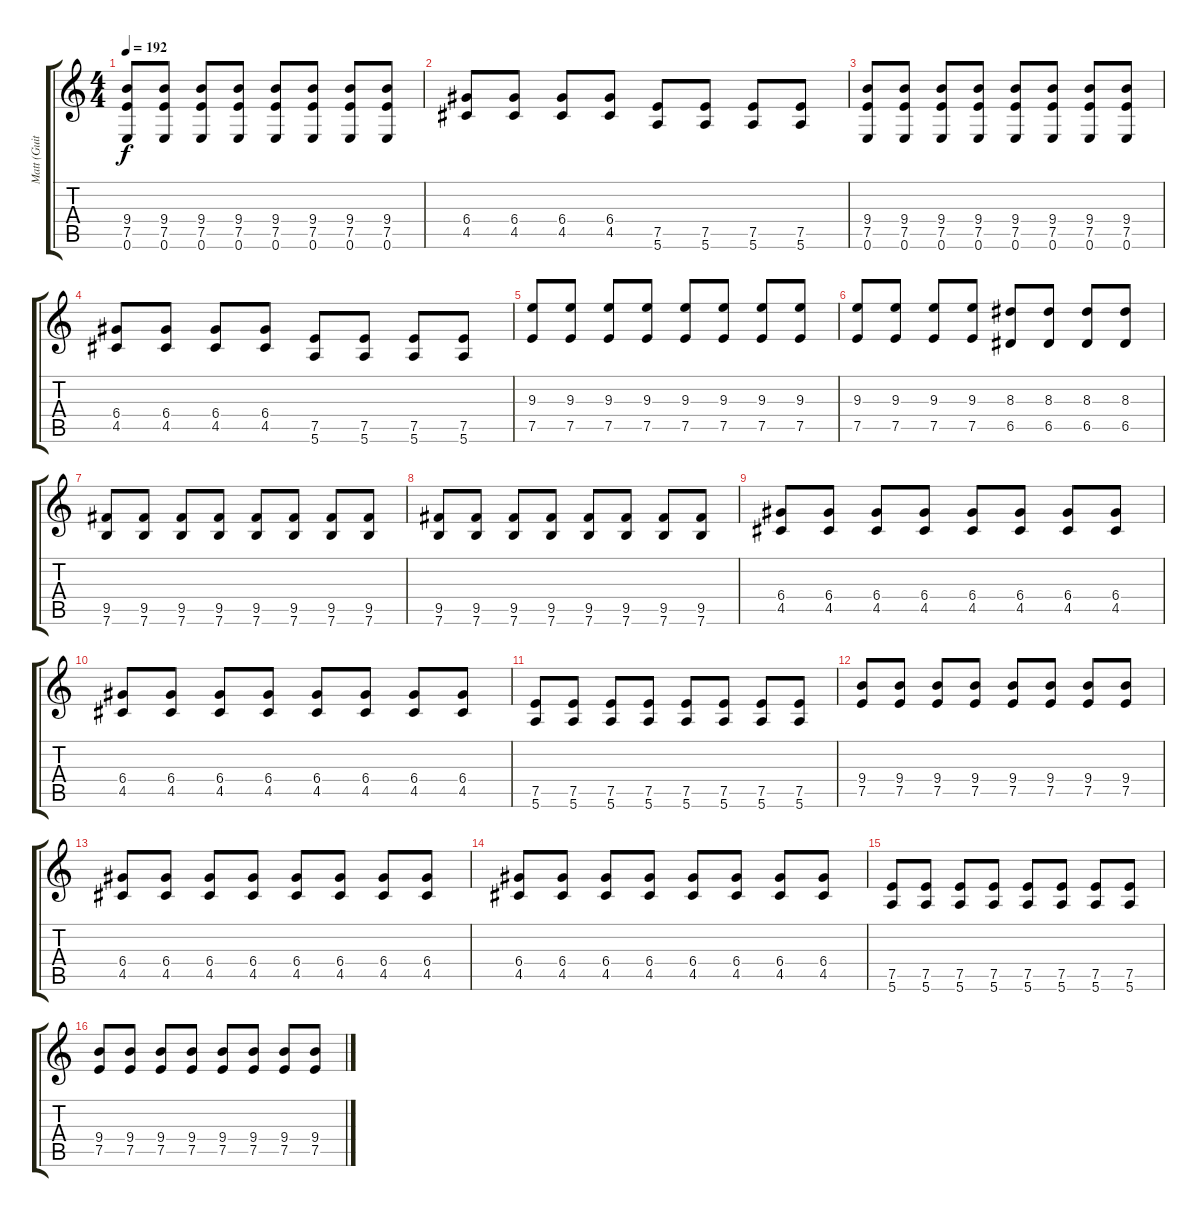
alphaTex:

\track ("Matt (Guitar)" "Matt (Guit") {instrument overdrivenguitar}
\staff {score tabs}
\tuning (E4 B3 G3 D3 A2 E2) {hide}
\ts (4 4)
\tempo 192
\clef g2
\ks c
(9.4 7.5 0.6).8{dy f instrument overdrivenguitar} (9.4 7.5 0.6).8 (9.4 7.5 0.6).8 (9.4 7.5 0.6).8 (9.4 7.5 0.6).8 (9.4 7.5 0.6).8 (9.4 7.5 0.6).8 (9.4 7.5 0.6).8 |
(6.4 4.5).8 (6.4 4.5).8 (6.4 4.5).8 (6.4 4.5).8 (7.5 5.6).8 (7.5 5.6).8 (7.5 5.6).8 (7.5 5.6).8 |
(9.4 7.5 0.6).8 (9.4 7.5 0.6).8 (9.4 7.5 0.6).8 (9.4 7.5 0.6).8 (9.4 7.5 0.6).8 (9.4 7.5 0.6).8 (9.4 7.5 0.6).8 (9.4 7.5 0.6).8 |
(6.4 4.5).8 (6.4 4.5).8 (6.4 4.5).8 (6.4 4.5).8 (7.5 5.6).8 (7.5 5.6).8 (7.5 5.6).8 (7.5 5.6).8 |
(9.3 7.5).8 (9.3 7.5).8 (9.3 7.5).8 (9.3 7.5).8 (9.3 7.5).8 (9.3 7.5).8 (9.3 7.5).8 (9.3 7.5).8 |
(9.3 7.5).8 (9.3 7.5).8 (9.3 7.5).8 (9.3 7.5).8 (8.3 6.5).8 (8.3 6.5).8 (8.3 6.5).8 (8.3 6.5).8 |
(9.5 7.6).8 (9.5 7.6).8 (9.5 7.6).8 (9.5 7.6).8 (9.5 7.6).8 (9.5 7.6).8 (9.5 7.6).8 (9.5 7.6).8 |
(9.5 7.6).8 (9.5 7.6).8 (9.5 7.6).8 (9.5 7.6).8 (9.5 7.6).8 (9.5 7.6).8 (9.5 7.6).8 (9.5 7.6).8 |
(6.4 4.5).8 (6.4 4.5).8 (6.4 4.5).8 (6.4 4.5).8 (6.4 4.5).8 (6.4 4.5).8 (6.4 4.5).8 (6.4 4.5).8 |
(6.4 4.5).8 (6.4 4.5).8 (6.4 4.5).8 (6.4 4.5).8 (6.4 4.5).8 (6.4 4.5).8 (6.4 4.5).8 (6.4 4.5).8 |
(7.5 5.6).8 (7.5 5.6).8 (7.5 5.6).8 (7.5 5.6).8 (7.5 5.6).8 (7.5 5.6).8 (7.5 5.6).8 (7.5 5.6).8 |
(9.4 7.5).8 (9.4 7.5).8 (9.4 7.5).8 (9.4 7.5).8 (9.4 7.5).8 (9.4 7.5).8 (9.4 7.5).8 (9.4 7.5).8 |
(6.4 4.5).8 (6.4 4.5).8 (6.4 4.5).8 (6.4 4.5).8 (6.4 4.5).8 (6.4 4.5).8 (6.4 4.5).8 (6.4 4.5).8 |
(6.4 4.5).8 (6.4 4.5).8 (6.4 4.5).8 (6.4 4.5).8 (6.4 4.5).8 (6.4 4.5).8 (6.4 4.5).8 (6.4 4.5).8 |
(7.5 5.6).8 (7.5 5.6).8 (7.5 5.6).8 (7.5 5.6).8 (7.5 5.6).8 (7.5 5.6).8 (7.5 5.6).8 (7.5 5.6).8 |
(9.4 7.5).8 (9.4 7.5).8 (9.4 7.5).8 (9.4 7.5).8 (9.4 7.5).8 (9.4 7.5).8 (9.4 7.5).8 (9.4 7.5).8
